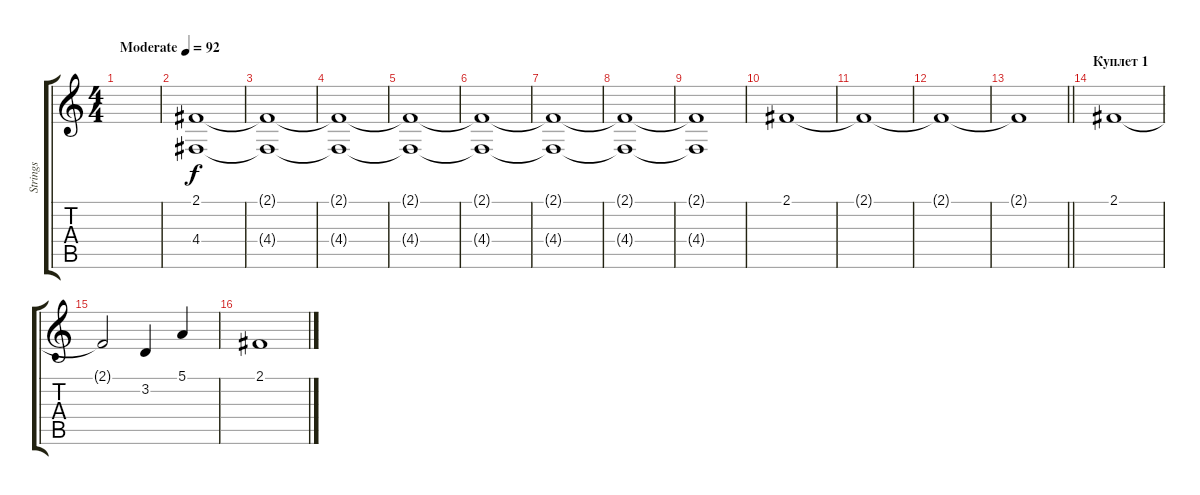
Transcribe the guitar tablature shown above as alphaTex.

\track ("Strings" "Strings") {instrument stringensemble1}
\staff {score tabs}
\tuning (E4 B3 G3 D3 A2 E2) {hide}
\ts (4 4)
\tempo (92 "Moderate")
\clef g2
\ks c
|
(2.1 4.4).1 |
(2.1{t} 4.4{t}).1 |
(2.1{t} 4.4{t}).1 |
(2.1{t} 4.4{t}).1 |
(2.1{t} 4.4{t}).1 |
(2.1{t} 4.4{t}).1 |
(2.1{t} 4.4{t}).1 |
(2.1{t} 4.4{t}).1 |
2.1.1 |
2.1{t}.1 |
2.1{t}.1 |
\barLineRight lightlight
2.1{t}.1 |
\section ("" "Куплет 1")
2.1.1 |
2.1{t}.2 3.2.4 5.1.4 |
2.1.1
